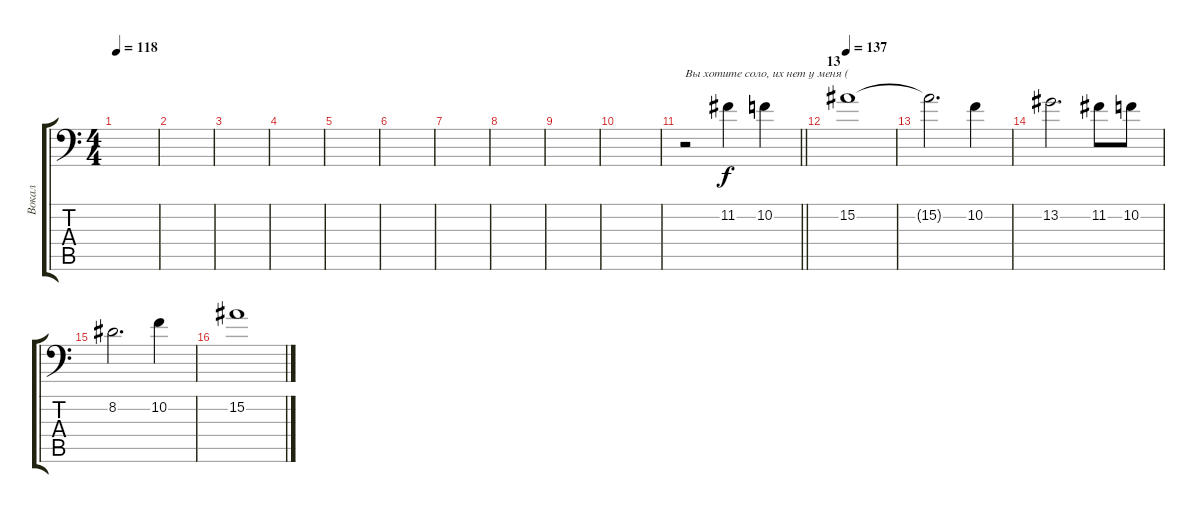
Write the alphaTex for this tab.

\track ("Вокал" "Вокал") {mute instrument voiceoohs}
\staff {score tabs}
\tuning (C4 G3 Eb3 Bb2 F2 Bb1) {hide}
\ts (4 4)
\tempo 118
\clef f4
\ks c
|
|
|
|
|
|
|
|
|
|
\barLineRight lightlight
r.2{txt "Вы хотите соло, их нет у меня ("} 11.2.4 10.2.4 |
\section ("" "13")
\tempo 137
15.2.1{instrument voiceoohs} |
15.2{t}.2{d} 10.2.4 |
13.2.2{d} 11.2.8 10.2.8 |
8.2.2{d} 10.2.4 |
15.2.1
